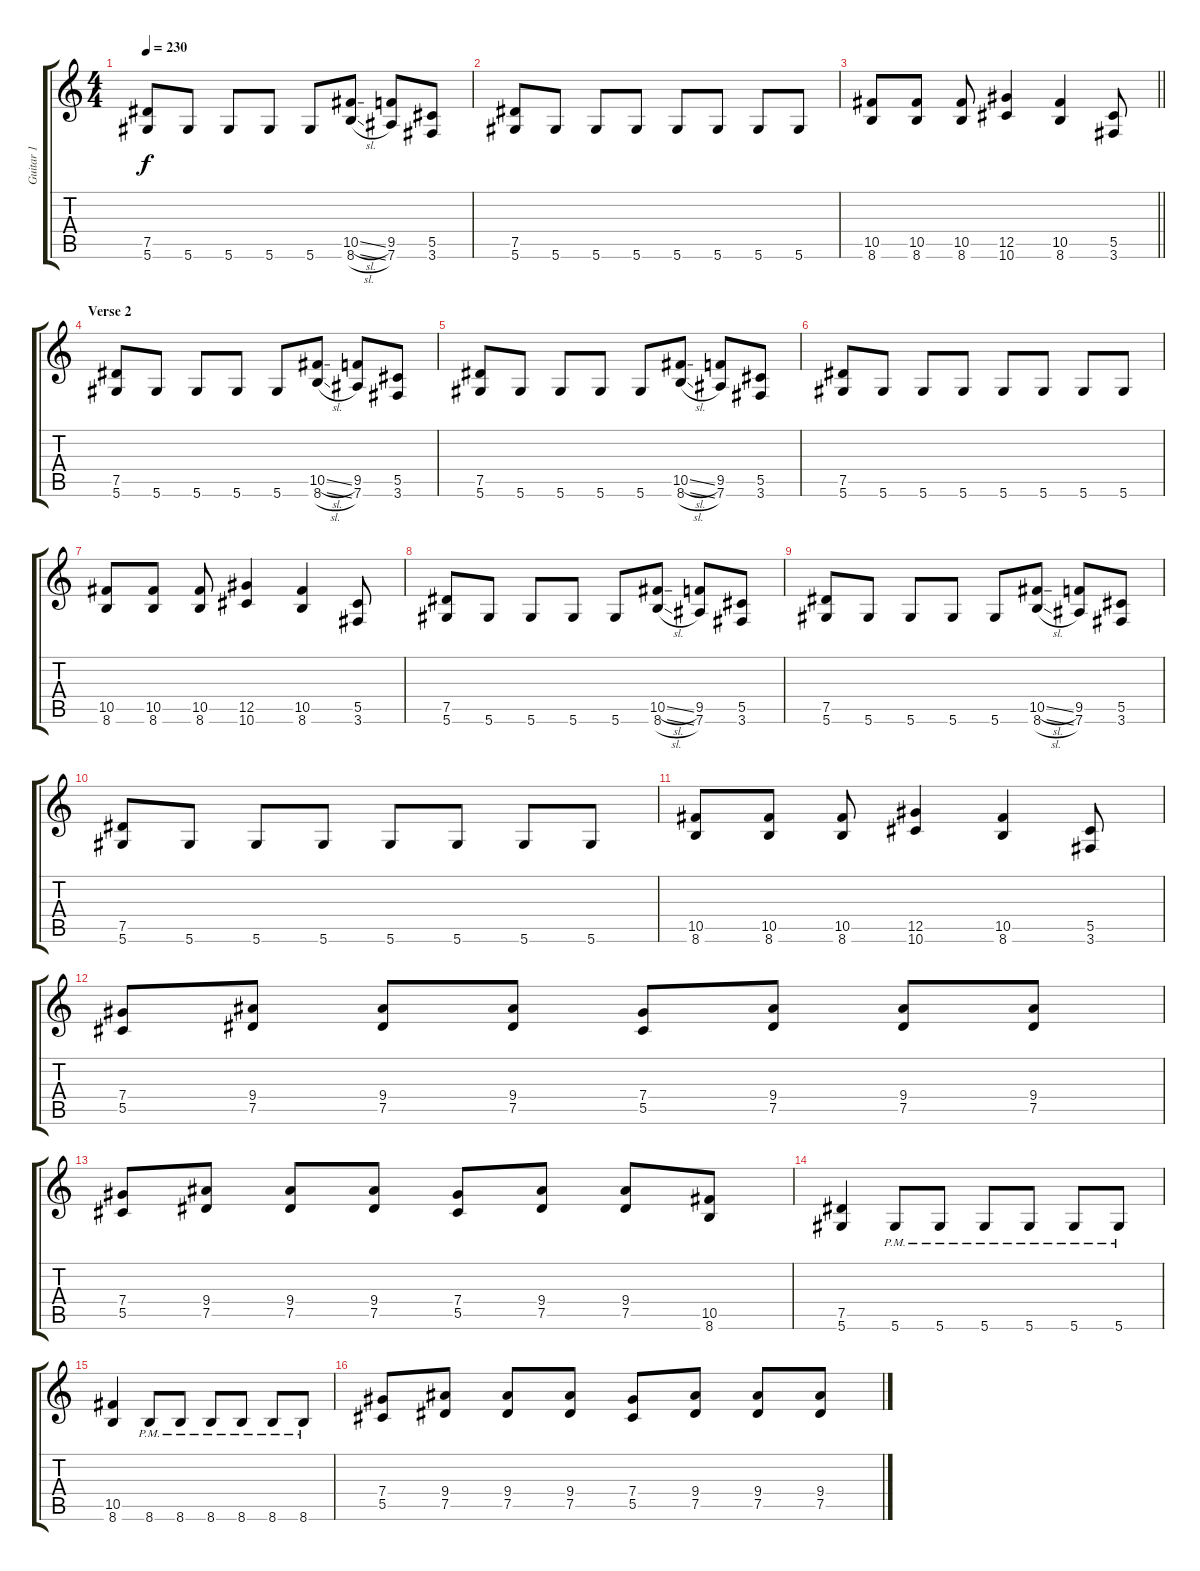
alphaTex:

\track ("Guitar 1" "Guitar 1") {instrument distortionguitar}
\staff {score tabs}
\tuning (Eb4 Bb3 Gb3 Db3 Ab2 Eb2) {hide}
\ts (4 4)
\tempo 230
\clef g2
\ks c
(7.5 5.6).8{dy f} 5.6.8 5.6.8 5.6.8 5.6.8 (10.5{sl} 8.6{sl}).8 (9.5 7.6).8 (5.5 3.6).8 |
(7.5 5.6).8 5.6.8 5.6.8 5.6.8 5.6.8 5.6.8 5.6.8 5.6.8 |
\barLineRight lightlight
(10.5 8.6).8 (10.5 8.6).8 (10.5 8.6).8 (12.5 10.6).4 (10.5 8.6).4 (5.5 3.6).8 |
\section ("" "Verse 2")
(7.5 5.6).8 5.6.8 5.6.8 5.6.8 5.6.8 (10.5{sl} 8.6{sl}).8 (9.5 7.6).8 (5.5 3.6).8 |
(7.5 5.6).8 5.6.8 5.6.8 5.6.8 5.6.8 (10.5{sl} 8.6{sl}).8 (9.5 7.6).8 (5.5 3.6).8 |
(7.5 5.6).8 5.6.8 5.6.8 5.6.8 5.6.8 5.6.8 5.6.8 5.6.8 |
(10.5 8.6).8 (10.5 8.6).8 (10.5 8.6).8 (12.5 10.6).4 (10.5 8.6).4 (5.5 3.6).8 |
(7.5 5.6).8 5.6.8 5.6.8 5.6.8 5.6.8 (10.5{sl} 8.6{sl}).8 (9.5 7.6).8 (5.5 3.6).8 |
(7.5 5.6).8 5.6.8 5.6.8 5.6.8 5.6.8 (10.5{sl} 8.6{sl}).8 (9.5 7.6).8 (5.5 3.6).8 |
(7.5 5.6).8 5.6.8 5.6.8 5.6.8 5.6.8 5.6.8 5.6.8 5.6.8 |
(10.5 8.6).8 (10.5 8.6).8 (10.5 8.6).8 (12.5 10.6).4 (10.5 8.6).4 (5.5 3.6).8 |
(7.4 5.5).8 (9.4 7.5).8 (9.4 7.5).8 (9.4 7.5).8 (7.4 5.5).8 (9.4 7.5).8 (9.4 7.5).8 (9.4 7.5).8 |
(7.4 5.5).8 (9.4 7.5).8 (9.4 7.5).8 (9.4 7.5).8 (7.4 5.5).8 (9.4 7.5).8 (9.4 7.5).8 (10.5 8.6).8 |
(7.5 5.6).4 5.6{pm}.8 5.6{pm}.8 5.6{pm}.8 5.6{pm}.8 5.6{pm}.8 5.6{pm}.8 |
(10.5 8.6).4 8.6{pm}.8 8.6{pm}.8 8.6{pm}.8 8.6{pm}.8 8.6{pm}.8 8.6{pm}.8 |
(7.4 5.5).8 (9.4 7.5).8 (9.4 7.5).8 (9.4 7.5).8 (7.4 5.5).8 (9.4 7.5).8 (9.4 7.5).8 (9.4 7.5).8
